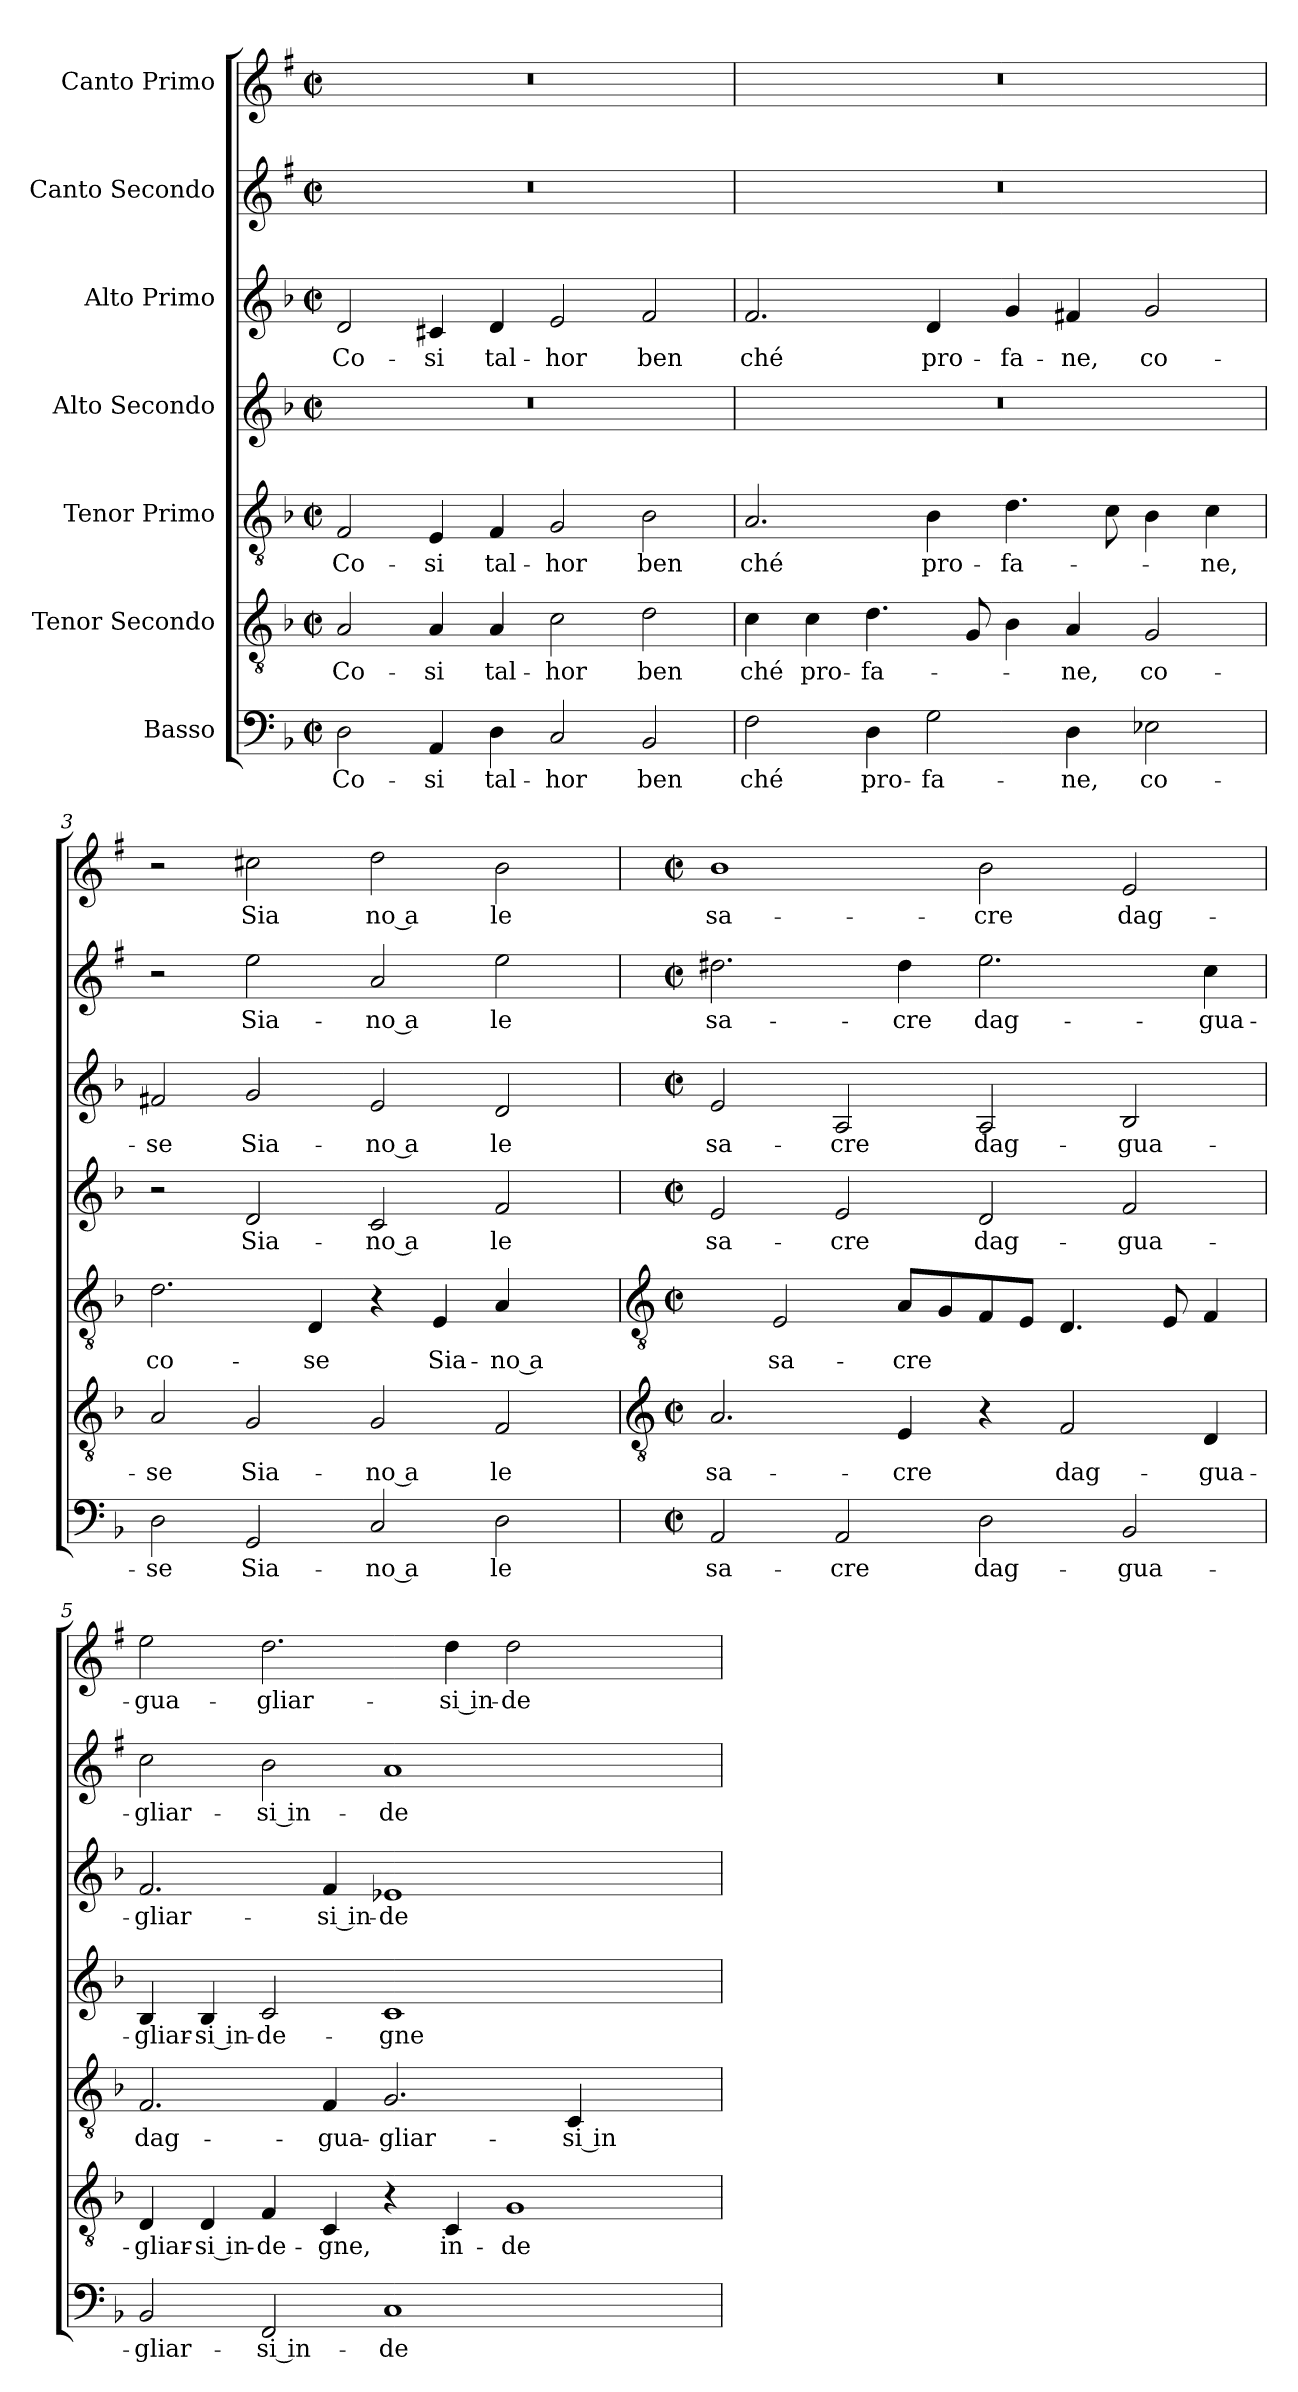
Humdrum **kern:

**kern	**text	**kern	**text	**kern	**text	**kern	**text	**kern	**text	**kern	**text	**kern	**text
*part7	*part7	*part6	*part6	*part5	*part5	*part4	*part4	*part3	*part3	*part2	*part2	*part1	*part1
*staff7	*staff7	*staff6	*staff6	*staff5	*staff5	*staff4	*staff4	*staff3	*staff3	*staff2	*staff2	*staff1	*staff1
*I"Basso	*	*I"Tenor Secondo	*	*I"Tenor Primo	*	*I"Alto Secondo	*	*I"Alto Primo	*	*I"Canto Secondo	*	*I"Canto Primo	*
*clefF4	*	*clefGv2	*	*clefGv2	*	*clefG2	*	*clefG2	*	*clefG2	*	*clefG2	*
*	*	*	*	*	*	*	*	*	*	*ITrd1c2	*	*ITrd1c2	*
*k[b-]	*	*k[b-]	*	*k[b-]	*	*k[b-]	*	*k[b-]	*	*k[b-]	*	*k[b-]	*
*F:	*	*F:	*	*F:	*	*F:	*	*F:	*	*F:	*	*F:	*
*M4/2	*	*M4/2	*	*M4/2	*	*M4/2	*	*M4/2	*	*M4/2	*	*M4/2	*
*met(c|)	*	*met(c|)	*	*met(c|)	*	*met(c|)	*	*met(c|)	*	*met(c|)	*	*met(c|)	*
=1	=1	=1	=1	=1	=1	=1	=1	=1	=1	=1	=1	=1	=1
!	!LO:LY:b	!	!LO:LY:b	!	!LO:LY:b	!	!	!	!LO:LY:b	!	!	!	!
2D	Co-	2A	Co-	2F	Co-	0r	.	2d	Co-	0r	.	0r	.
!	!LO:LY:b	!	!LO:LY:b	!	!LO:LY:b	!	!	!	!LO:LY:b	!	!	!	!
4AA	-si	4A	-si	4E	-si	.	.	4c#X	-si	.	.	.	.
!	!LO:LY:b	!	!LO:LY:b	!	!LO:LY:b	!	!	!	!LO:LY:b	!	!	!	!
4D	tal-	4A	tal-	4F	tal-	.	.	4d	tal-	.	.	.	.
!	!LO:LY:b	!	!LO:LY:b	!	!LO:LY:b	!	!	!	!LO:LY:b	!	!	!	!
2C	-hor	2c	-hor	2G	-hor	.	.	2e	-hor	.	.	.	.
!	!LO:LY:b	!	!LO:LY:b	!	!LO:LY:b	!	!	!	!LO:LY:b	!	!	!	!
2BB-	ben	2d	ben	2B-	ben	.	.	2f	ben	.	.	.	.
=2	=2	=2	=2	=2	=2	=2	=2	=2	=2	=2	=2	=2	=2
!	!LO:LY:b	!	!LO:LY:b	!	!LO:LY:b	!	!	!	!LO:LY:b	!	!	!	!
2F	ché	4c	ché	2.A	ché	0r	.	2.f	ché	0r	.	0r	.
!	!	!	!LO:LY:b	!	!	!	!	!	!	!	!	!	!
.	.	4c	pro-	.	.	.	.	.	.	.	.	.	.
!	!LO:LY:b	!	!LO:LY:b	!	!	!	!	!	!	!	!	!	!
4D	pro-	4.d	-fa-	.	.	.	.	.	.	.	.	.	.
!	!LO:LY:b	!	!	!	!LO:LY:b	!	!	!	!LO:LY:b	!	!	!	!
2G	-fa-	.	.	4B-	pro-	.	.	4d	pro-	.	.	.	.
.	.	8G	.	.	.	.	.	.	.	.	.	.	.
!	!	!	!	!	!LO:LY:b	!	!	!	!LO:LY:b	!	!	!	!
.	.	4B-	.	4.d	-fa-	.	.	4g	-fa-	.	.	.	.
!	!LO:LY:b	!	!LO:LY:b	!	!	!	!	!	!LO:LY:b	!	!	!	!
4D	-ne,	4A	-ne,	.	.	.	.	4f#X	-ne,	.	.	.	.
.	.	.	.	8c	.	.	.	.	.	.	.	.	.
!	!LO:LY:b	!	!LO:LY:b	!	!	!	!	!	!LO:LY:b	!	!	!	!
2E-X	co-	2G	co-	4B-	.	.	.	2g	co-	.	.	.	.
!	!	!	!	!	!LO:LY:b	!	!	!	!	!	!	!	!
.	.	.	.	4c	-ne,	.	.	.	.	.	.	.	.
=3	=3	=3	=3	=3	=3	=3	=3	=3	=3	=3	=3	=3	=3
!	!LO:LY:b	!	!LO:LY:b	!	!LO:LY:b	!	!	!	!LO:LY:b	!	!	!	!
2D	-se	2A	-se	2.d	co-	2r	.	2f#X	-se	2r	.	2r	.
!	!LO:LY:b	!	!LO:LY:b	!	!	!	!LO:LY:b	!	!LO:LY:b	!	!LO:LY:b	!	!LO:LY:b
2GG	Sia-	2G	Sia-	.	.	2d	Sia-	2g	Sia-	2dd	Sia-	2bn	Sia
!	!	!	!	!	!LO:LY:b	!	!	!	!	!	!	!	!
.	.	.	.	4D	-se	.	.	.	.	.	.	.	.
!	!LO:LY:b	!	!LO:LY:b	!	!	!	!LO:LY:b	!	!LO:LY:b	!	!LO:LY:b	!	!LO:LY:b
2C	-no a	2G	-no a	4r	.	2c	-no a	2e	-no a	2g	-no a	2cc	no a
!	!	!	!	!	!LO:LY:b	!	!	!	!	!	!	!	!
.	.	.	.	4E	Sia-	.	.	.	.	.	.	.	.
!	!LO:LY:b	!	!LO:LY:b	!	!LO:LY:b	!	!LO:LY:b	!	!LO:LY:b	!	!LO:LY:b	!	!LO:LY:b
2D	le	2F	le	4A	-no a	2f	le	2d	le	2dd	le	2a	le
!	!	!	!	!	!LO:LY:b	!	!	!	!	!	!	!	!
.	.	.	.	[4Ayy	le__	.	.	.	.	.	.	.	.
!!LO:LB:g=z
=4	=4	=4	=4	=4	=4	=4	=4	=4	=4	=4	=4	=4	=4
*	*	*clefGv2	*	*clefGv2	*	*	*	*	*	*	*	*	*
*M4/2	*	*M4/2	*	*M4/2	*	*M4/2	*	*M4/2	*	*M4/2	*	*M4/2	*
*met(c|)	*	*met(c|)	*	*met(c|)	*	*met(c|)	*	*met(c|)	*	*met(c|)	*	*met(c|)	*
!	!LO:LY:b	!	!LO:LY:b	!	!LO:LY:b	!	!LO:LY:b	!	!LO:LY:b	!	!LO:LY:b	!	!LO:LY:b
2AA	sa-	2.A	sa-	4Ayy]	__	2e	sa-	2e	sa-	2.cc#X	sa-	1a	sa-
!	!	!	!	!	!LO:LY:b	!	!	!	!	!	!	!	!
.	.	.	.	2E	sa-	.	.	.	.	.	.	.	.
!	!LO:LY:b	!	!	!	!	!	!LO:LY:b	!	!LO:LY:b	!	!	!	!
2AA	-cre	.	.	.	.	2e	-cre	2A	-cre	.	.	.	.
!	!	!	!LO:LY:b	!	!LO:LY:b	!	!	!	!	!	!LO:LY:b	!	!
.	.	4E	-cre	8AL	-cre	.	.	.	.	4cc#	-cre	.	.
.	.	.	.	8G	.	.	.	.	.	.	.	.	.
!	!LO:LY:b	!	!	!	!	!	!LO:LY:b	!	!LO:LY:b	!	!LO:LY:b	!	!LO:LY:b
2D	dag-	4r	.	8F	.	2d	dag-	2A	dag-	2.dd	dag-	2a	-cre
.	.	.	.	8EJ	.	.	.	.	.	.	.	.	.
!	!	!	!LO:LY:b	!	!	!	!	!	!	!	!	!	!
.	.	2F	dag-	4.D	.	.	.	.	.	.	.	.	.
!	!LO:LY:b	!	!	!	!	!	!LO:LY:b	!	!LO:LY:b	!	!	!	!LO:LY:b
2BB-	-gua-	.	.	.	.	2f	-gua-	2B-	-gua-	.	.	2d	dag-
.	.	.	.	8E	.	.	.	.	.	.	.	.	.
!	!	!	!LO:LY:b	!	!	!	!	!	!	!	!LO:LY:b	!	!
.	.	4D	-gua-	4F	.	.	.	.	.	4b-	-gua-	.	.
=5	=5	=5	=5	=5	=5	=5	=5	=5	=5	=5	=5	=5	=5
!	!LO:LY:b	!	!LO:LY:b	!	!LO:LY:b	!	!LO:LY:b	!	!LO:LY:b	!	!LO:LY:b	!	!LO:LY:b
2BB-	-gliar-	4D	-gliar-	2.F	dag-	4B-	-gliar-	2.f	-gliar-	2b-	-gliar-	2dd	-gua-
!	!	!	!LO:LY:b	!	!	!	!LO:LY:b	!	!	!	!	!	!
.	.	4D	-si in-	.	.	4B-	-si in-	.	.	.	.	.	.
!	!LO:LY:b	!	!LO:LY:b	!	!	!	!LO:LY:b	!	!	!	!LO:LY:b	!	!LO:LY:b
2FF	-si in-	4F	-de-	.	.	2c	-de-	.	.	2a	-si in-	2.cc	-gliar-
!	!	!	!LO:LY:b	!	!LO:LY:b	!	!	!	!LO:LY:b	!	!	!	!
.	.	4C	-gne,	4F	-gua-	.	.	4f	-si in-	.	.	.	.
!	!LO:LY:b	!	!	!	!LO:LY:b	!	!LO:LY:b	!	!LO:LY:b	!	!LO:LY:b	!	!
1C	-de-	4r	.	2.G	-gliar-	1c	-gne	1e-X	-de-	1g	-de-	.	.
!	!	!	!LO:LY:b	!	!	!	!	!	!	!	!	!	!LO:LY:b
.	.	4C	in-	.	.	.	.	.	.	.	.	4cc	-si in-
!	!	!	!LO:LY:b	!	!	!	!	!	!	!	!	!	!LO:LY:b
.	.	1G	-de-	.	.	.	.	.	.	.	.	2cc	-de-
!	!	!	!	!	!LO:LY:b	!	!	!	!	!	!	!	!
.	.	.	.	4C	-si in-	.	.	.	.	.	.	.	.
2ryy	.	.	.	2ryy	.	2ryy	.	2ryy	.	2ryy	.	2ryy	.
=	=	=	=	=	=	=	=	=	=	=	=	=	=
*-	*-	*-	*-	*-	*-	*-	*-	*-	*-	*-	*-	*-	*-
